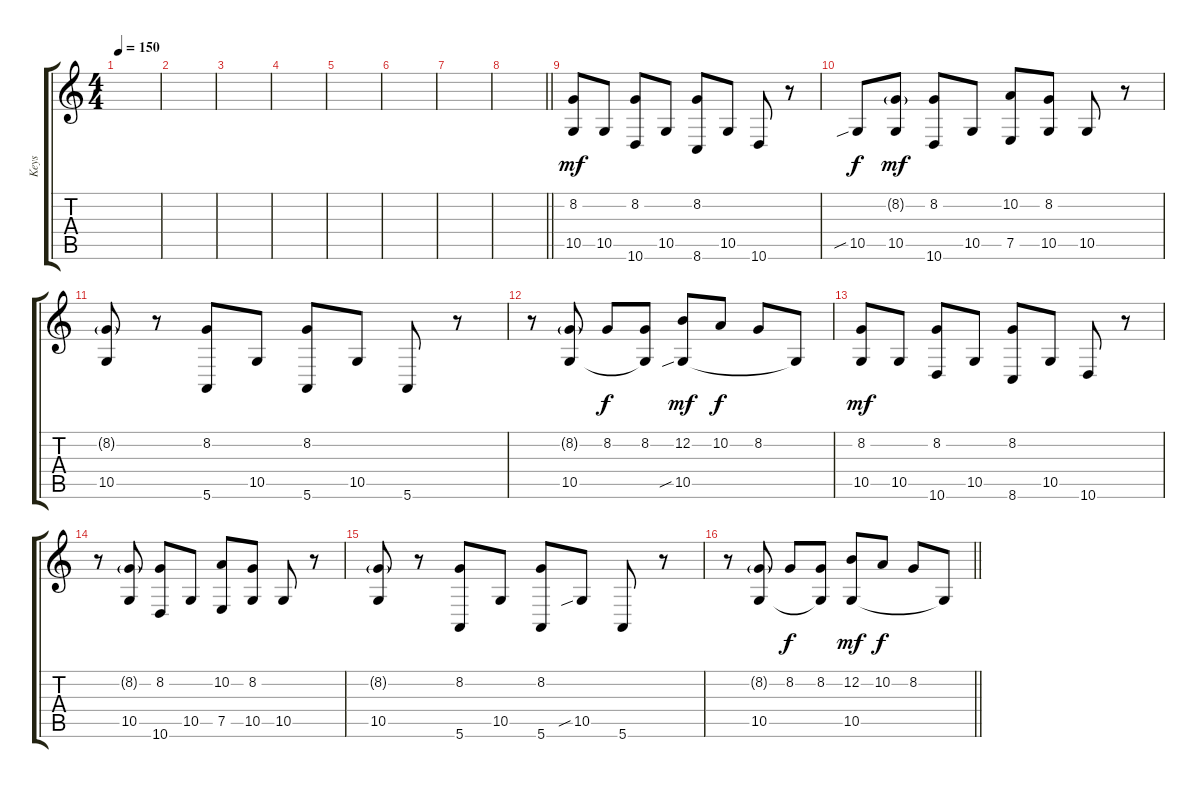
\track ("Keys" "Keys") {instrument lead2sawtooth}
\staff {score tabs}
\tuning (E4 B3 G3 D3 A2 E2) {hide}
\ts (4 4)
\section ("" "")
\tempo 150
\clef g2
\ks c
|
|
|
|
|
|
|
\barLineRight lightlight
|
\section ("" "")
(8.2 10.5).8{dy mf} 10.5.8 (8.2 10.6).8 10.5.8 (8.2 8.6).8 10.5.8 10.6.8 r.8 |
10.5{sib}.8{dy f} (8.2{g} 10.5).8{dy mf} (8.2 10.6).8 10.5.8 (10.2 7.5).8 (8.2 10.5).8 10.5.8 r.8 |
(8.2{g} 10.5).8 r.8 (8.2 5.6).8 10.5.8 (8.2 5.6).8 10.5.8 5.6.8 r.8 |
r.8 (8.2{g} 10.5).8 8.2.8{dy f} (8.2 10.5{t}).8 (12.2 10.5{sib}).8{dy mf} 10.2.8{dy f} 8.2.8 10.5{t}.8 |
(8.2 10.5).8{dy mf} 10.5.8 (8.2 10.6).8 10.5.8 (8.2 8.6).8 10.5.8 10.6.8 r.8 |
r.8 (8.2{g} 10.5).8 (8.2 10.6).8 10.5.8 (10.2 7.5).8 (8.2 10.5).8 10.5.8 r.8 |
(8.2{g} 10.5).8 r.8 (8.2 5.6).8 10.5.8 (8.2 5.6).8 10.5{sib}.8 5.6.8 r.8 |
\barLineRight lightlight
r.8 (8.2{g} 10.5).8 8.2.8{dy f} (8.2 10.5{t}).8 (12.2 10.5).8{dy mf} 10.2.8{dy f} 8.2.8 10.5{t}.8
